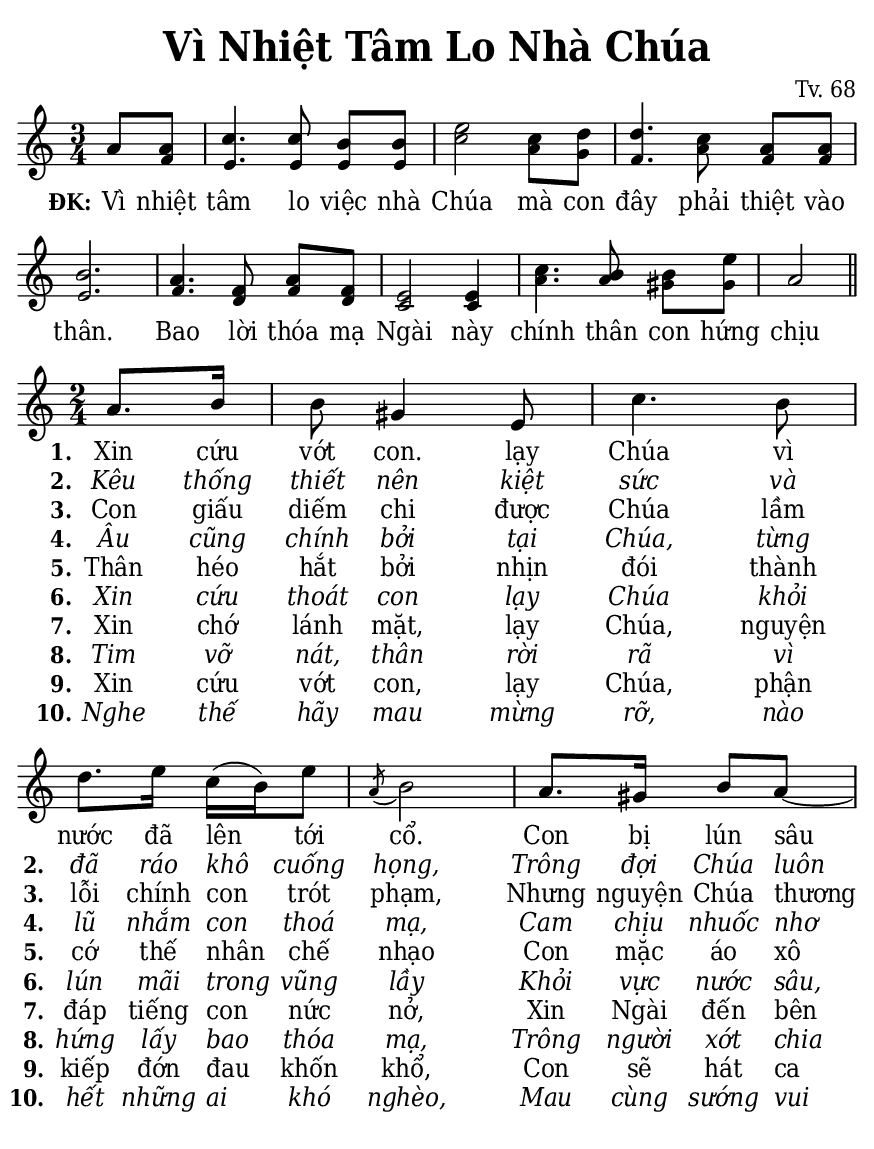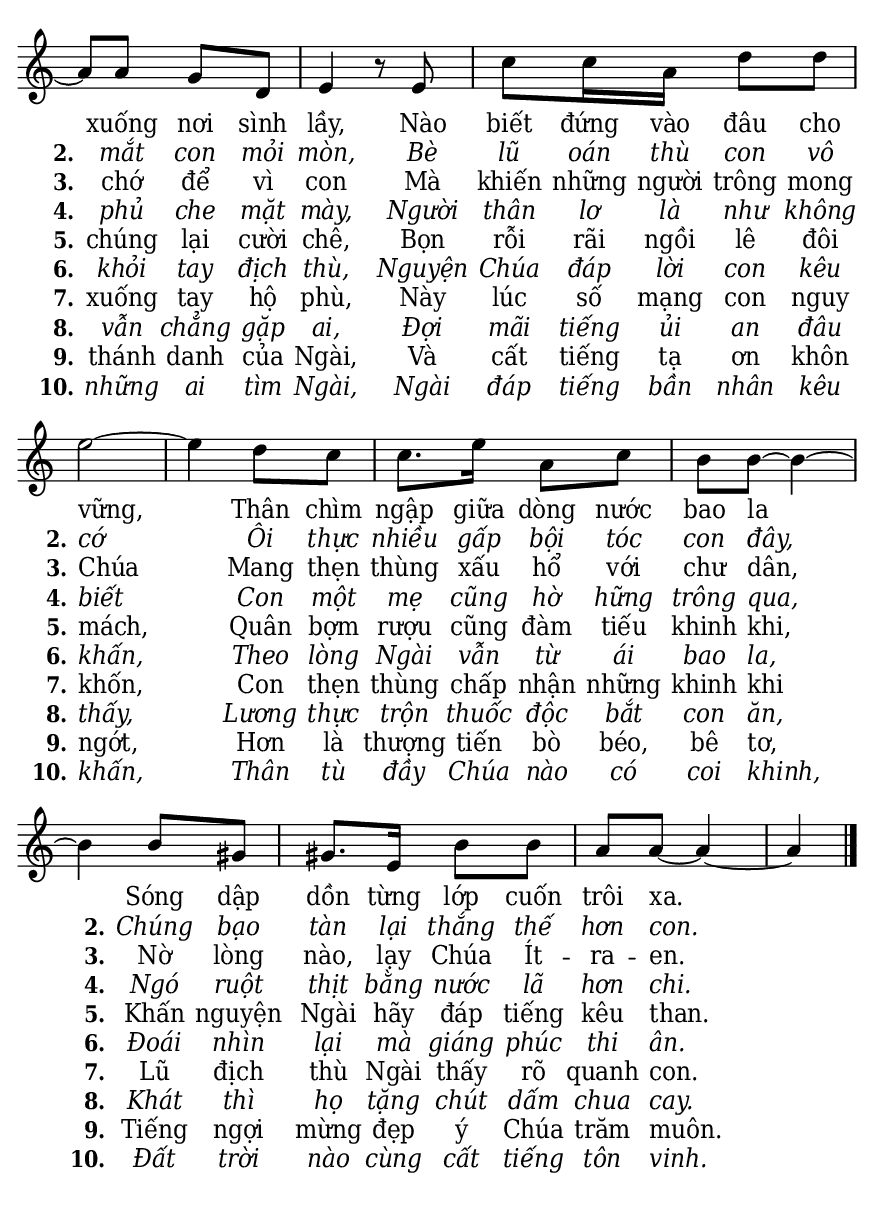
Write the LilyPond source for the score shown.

% Cài đặt chung\
\version "2.22.1"
\include "english.ly"

\header {
  title = \markup { \fontsize #1 "Vì Nhiệt Tâm Lo Nhà Chúa" }
  composer = "Tv. 68"
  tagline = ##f
}

% mã nguồn cho những chức năng chưa hỗ trợ trong phiên bản lilypond hiện tại
% cung cấp bởi cộng đồng lilypond khi gửi email đến lilypond-user@gnu.org
% Đổi kích thước nốt cho bè phụ
notBePhu =
#(define-music-function (font-size music) (number? ly:music?)
   (for-some-music
     (lambda (m)
       (if (music-is-of-type? m 'rhythmic-event)
           (begin
             (set! (ly:music-property m 'tweaks)
                   (cons `(font-size . ,font-size)
                         (ly:music-property m 'tweaks)))
             #t)
           #f))
     music)
   music)

% in số phiên khúc trên mỗi dòng
#(define (add-grob-definition grob-name grob-entry)
     (set! all-grob-descriptions
           (cons ((@@ (lily) completize-grob-entry)
                  (cons grob-name grob-entry))
                 all-grob-descriptions)))

#(add-grob-definition
    'StanzaNumberSpanner
    `((direction . ,LEFT)
      (font-series . bold)
      (padding . 1.0)
      (side-axis . ,X)
      (stencil . ,ly:text-interface::print)
      (X-offset . ,ly:side-position-interface::x-aligned-side)
      (Y-extent . ,grob::always-Y-extent-from-stencil)
      (meta . ((class . Spanner)
               (interfaces . (font-interface
                              side-position-interface
                              stanza-number-interface
                              text-interface))))))

\layout {
    \context {
      \Global
      \grobdescriptions #all-grob-descriptions
    }
    \context {
      \Score
      \remove Stanza_number_align_engraver
      \consists
        #(lambda (context)
           (let ((texts '())
                 (syllables '()))
             (make-engraver
              (acknowledgers
               ((stanza-number-interface engraver grob source-engraver)
                  (set! texts (cons grob texts)))
               ((lyric-syllable-interface engraver grob source-engraver)
                  (set! syllables (cons grob syllables))))
              ((stop-translation-timestep engraver)
                 (for-each
                  (lambda (text)
                    (for-each
                     (lambda (syllable)
                       (ly:pointer-group-interface::add-grob
                        text
                        'side-support-elements
                        syllable))
                     syllables))
                  texts)
                 (set! syllables '())))))
    }
    \context {
      \Lyrics
      \remove Stanza_number_engraver
      \consists
        #(lambda (context)
           (let ((text #f)
                 (last-stanza #f))
             (make-engraver
              ((process-music engraver)
                 (let ((stanza (ly:context-property context 'stanza #f)))
                   (if (and stanza (not (equal? stanza last-stanza)))
                       (let ((column (ly:context-property context
'currentCommandColumn)))
                         (set! last-stanza stanza)
                         (if text
                             (ly:spanner-set-bound! text RIGHT column))
                         (set! text (ly:engraver-make-grob engraver
'StanzaNumberSpanner '()))
                         (ly:grob-set-property! text 'text stanza)
                         (ly:spanner-set-bound! text LEFT column)))))
              ((finalize engraver)
                 (if text
                     (let ((column (ly:context-property context
'currentCommandColumn)))
                       (ly:spanner-set-bound! text RIGHT column)))))))
      \override StanzaNumberSpanner.horizon-padding = 10000
    }
}

stanzaReminderOff =
  \temporary \override StanzaNumberSpanner.after-line-breaking =
     #(lambda (grob)
        ;; Can be replaced with (not (first-broken-spanner? grob)) in 2.23.
        (if (let ((siblings (ly:spanner-broken-into (ly:grob-original grob))))
              (and (pair? siblings)
                   (not (eq? grob (car siblings)))))
            (ly:grob-suicide! grob)))

stanzaReminderOn = \undo \stanzaReminderOff
% kết thúc mã nguồn

% Nhạc phiên khúc
nhacPhienKhucSop = \relative c'' {
  \autoPageBreaksOff
  \partial 4 a8 a |
  c4. c8 b b |
  e2 c8 d |
  d4. c8 a a |
  b2. |
  a4. f8 a f |
  e2 e4 |
  c'4. b8 b e |
  a,2 \bar "||" \break
  
  \override Staff.TimeSignature.break-visibility = #end-of-line-invisible
  \time 2/4
  \partial 4 a8. b16 |
  b8 gs4 e8 |
  c'4. b8 |
  d8. e16 c (b) e8 |
  \slashedGrace { a,8 ( } b2) |
  a8. gs16 b8 a ~ |
  
  \pageBreak
  
  a a g d |
  e4 r8 e |
  c'8 c16 a d8 d |
  e2 ~ |
  e4 d8 c |
  c8. e16 a,8 c |
  b b ~ b4 ~ |
  b4 b8 gs |
  gs8. e16 b'8 b |
  a a ~ a4 ~ |
  a \bar "|."
}

nhacPhienKhucAlto = \relative c'' {
  a8 f |
  e4. e8 e e |
  c'2 a8 g |
  f4. a8 f f |
  e2. |
  f4. d8 f d |
  c2 c4 |
  a'4. a8 gs gs |
  a2
}

% Lời phiên khúc
loiPhienKhucSop = \lyrics {
  \stanzaReminderOff
  \set stanza = "ĐK:"
  Vì nhiệt tâm lo việc nhà Chúa
  mà con đây phải thiệt vào thân.
  Bao lời thóa mạ Ngài này chính thân con hứng chịu
  \stanzaReminderOff
  <<
    {
      \set stanza = "1."
      Xin cứu vớt con.
      lạy Chúa vì nước đã lên tới cổ.
      Con bị lún sâu xuống nơi sình lầy,
      Nào biết đứng vào đâu cho vững,
      Thân chìm ngập giữa dòng nước bao la
      Sóng dập dồn từng lớp cuốn trôi xa.
    }
    \new Lyrics {
	    \set associatedVoice = "beSop"
	    \set stanza = "2."
      \override Lyrics.LyricText.font-shape = #'italic
	    Kêu thống thiết nên kiệt sức
	    và đã ráo khô cuống họng,
	    Trông đợi Chúa luôn mắt con mỏi mòn,
	    Bè lũ oán thù con vô cớ
	    Ôi thực nhiều gấp bội tóc con đây,
	    Chúng bạo tàn lại thắng thế hơn con.
    }
    \new Lyrics {
	    \set associatedVoice = "beSop"
	    \set stanza = "3."
	    Con giấu diếm chi được Chúa
	    lầm lỗi chính con trót phạm,
	    Nhưng nguyện Chúa thương chớ để vì con
	    Mà khiến những người trông mong Chúa
	    Mang thẹn thùng xấu hổ với chư dân,
	    Nờ lòng nào, lạy Chúa Ít -- ra -- en.
    }
    \new Lyrics {
	    \set associatedVoice = "beSop"
	    \set stanza = "4."
      \override Lyrics.LyricText.font-shape = #'italic
	    Âu cũng chính bởi tại Chúa,
	    từng lũ nhắm con thoá mạ,
	    Cam chịu nhuốc nhơ phủ che mặt mày,
	    Người thân lơ là như không biết
	    Con một mẹ cũng hờ hững trông qua,
	    Ngó ruột thịt bằng nước lã hơn chi.
    }
    \new Lyrics {
	    \set associatedVoice = "beSop"
	    \set stanza = "5."
	    Thân héo hắt bởi nhịn đói
	    thành cớ thế nhân chế nhạo
	    Con mặc áo xô chúng lại cười chê,
	    Bọn rỗi rãi ngồi lê đôi mách,
	    Quân bợm rượu cũng đàm tiếu khinh khi,
	    Khấn nguyện Ngài hãy đáp tiếng kêu than.
    }
    \new Lyrics {
	    \set associatedVoice = "beSop"
	    \set stanza = "6."
      \override Lyrics.LyricText.font-shape = #'italic
	    Xin cứu thoát con lạy Chúa
	    khỏi lún mãi trong vũng lầy
	    Khỏi vực nước sâu, khỏi tay địch thù,
	    Nguyện Chúa đáp lời con kêu khấn,
	    Theo lòng Ngài vẫn từ ái bao la,
	    Đoái nhìn lại mà giáng phúc thi ân.
    }
    \new Lyrics {
	    \set associatedVoice = "beSop"
	    \set stanza = "7."
	    Xin chớ lánh mặt, lạy Chúa,
	    nguyện đáp tiếng con nức nở,
	    Xin Ngài đến bên xuống tay hộ phù,
	    Này lúc số mạng con nguy khốn,
	    Con thẹn thùng chấp nhận những khinh khi
	    Lũ địch thù Ngài thấy rõ quanh con.
    }
    \new Lyrics {
	    \set associatedVoice = "beSop"
	    \set stanza = "8."
      \override Lyrics.LyricText.font-shape = #'italic
	    Tim vỡ nát, thân rời rã
	    vì hứng lấy bao thóa mạ,
	    Trông người xớt chia vẫn chẳng gặp ai,
	    Đợi mãi tiếng ủi an đâu thấy,
	    Lương thực trộn thuốc độc bắt con ăn,
	    Khát thì họ tặng chút dấm chua cay.
    }
    \new Lyrics {
	    \set associatedVoice = "beSop"
	    \set stanza = "9."
	    Xin cứu vớt con, lạy Chúa,
	    phận kiếp đớn đau khốn khổ,
	    Con sẽ hát ca thánh danh của Ngài,
	    Và cất tiếng tạ ơn khôn ngớt,
	    Hơn là thượng tiến bò béo, bê tơ,
	    Tiếng ngợi mừng đẹp ý Chúa trăm muôn.
    }
    \new Lyrics {
	    \set associatedVoice = "beSop"
	    \set stanza = "10."
      \override Lyrics.LyricText.font-shape = #'italic
	    Nghe thế hãy mau mừng rỡ,
	    nào hết những ai khó nghèo,
	    Mau cùng sướng vui những ai tìm Ngài,
	    Ngài đáp tiếng bần nhân kêu khấn,
	    Thân tù đầy Chúa nào có coi khinh,
	    Đất trời nào cùng cất tiếng tôn vinh.
    }
  >>
}

% Dàn trang
\paper {
  #(set-paper-size "a5")
  top-margin = 3\mm
  bottom-margin = 3\mm
  left-margin = 3\mm
  right-margin = 3\mm
  indent = #0
  #(define fonts
	 (make-pango-font-tree "Deja Vu Serif Condensed"
	 		       "Deja Vu Serif Condensed"
			       "Deja Vu Serif Condensed"
			       (/ 20 20)))
  print-page-number = ##f
  system-system-spacing = #'((basic-distance . 0.1) (padding . 2.5))
  ragged-bottom = ##t
  page-count = 2
}

TongNhip = {
  \key c \major \time 3/4
  \set Timing.beamExceptions = #'()
  \set Timing.baseMoment = #(ly:make-moment 1/4)
}

\score {
  \new ChoirStaff <<
    \new Staff \with {
        \consists "Merge_rests_engraver"
        printPartCombineTexts = ##f
      }
      <<
      \new Voice \TongNhip \partCombine 
        \nhacPhienKhucSop
        \notBePhu -1 { \nhacPhienKhucAlto }
      \new NullVoice = beSop \nhacPhienKhucSop
      \new Lyrics \lyricsto beSop \loiPhienKhucSop
      >>
  >>
  \layout {
    \override Lyrics.LyricSpace.minimum-distance = #1
    \override Score.BarNumber.break-visibility = ##(#f #f #f)
    \override Score.SpacingSpanner.uniform-stretching = ##t
  } 
}
